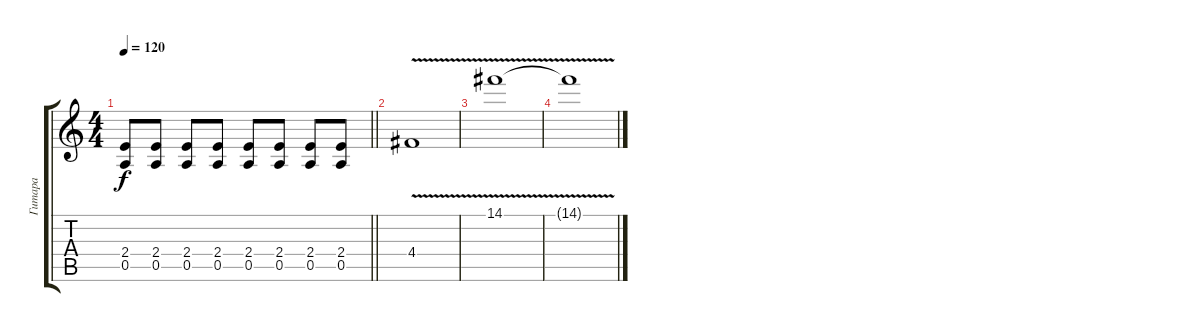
\track ("Гитара" "Гитара") {instrument distortionguitar}
\staff {score tabs}
\tuning (E4 B3 G3 D3 A2 E2) {hide}
\ts (4 4)
\tempo 120
\clef g2
\barLineRight lightlight
\ks c
(2.4 0.5).8{dy f} (2.4 0.5).8 (2.4 0.5).8 (2.4 0.5).8 (2.4 0.5).8 (2.4 0.5).8 (2.4 0.5).8 (2.4 0.5).8 |
4.4{v}.1 |
14.1{v}.1 |
14.1{v t}.1
